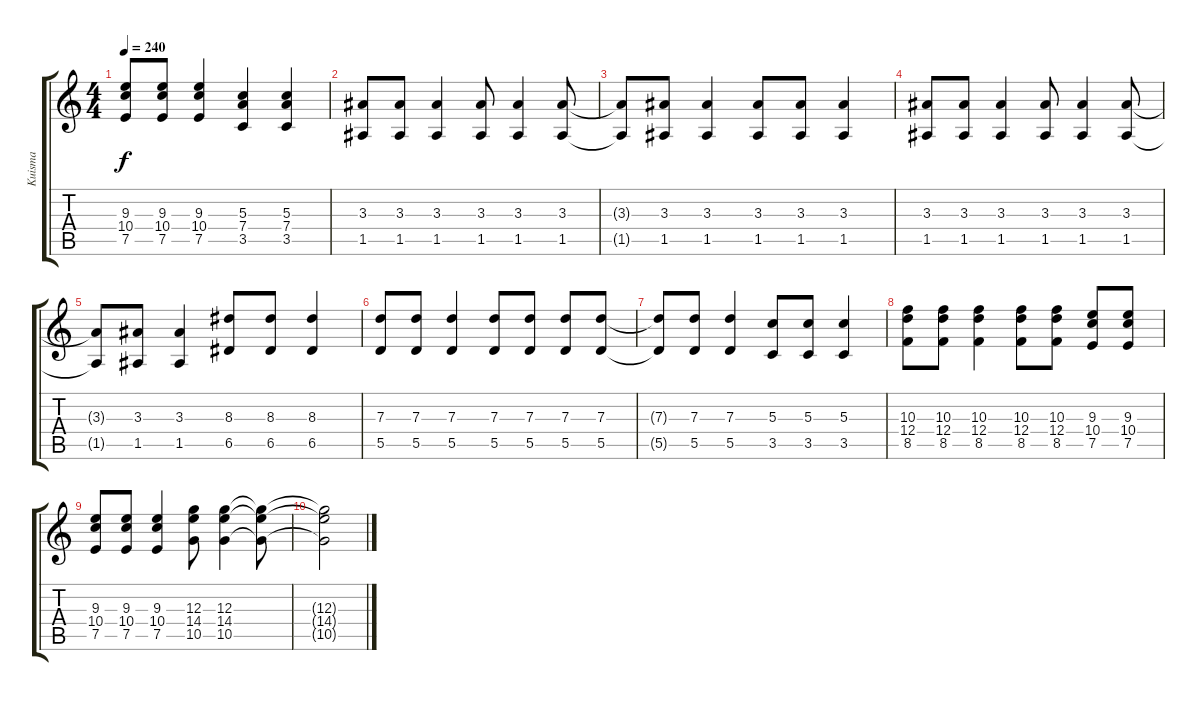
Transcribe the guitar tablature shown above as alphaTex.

\track ("Kuisma" "Kuisma") {instrument electricguitarjazz}
\staff {score tabs}
\tuning (E4 B3 G3 D3 A2 D2) {hide}
\ts (4 4)
\tempo 240
\clef g2
\ks c
(9.3{t} 10.4{t} 7.5{t}).8{dy f} (9.3 10.4 7.5).8 (9.3 10.4 7.5).4 (5.3 7.4 3.5).4 (5.3 7.4 3.5).4 |
(3.3 1.5).8 (3.3 1.5).8 (3.3 1.5).4 (3.3 1.5).8 (3.3 1.5).4 (3.3 1.5).8 |
(3.3{t} 1.5{t}).8 (3.3 1.5).8 (3.3 1.5).4 (3.3 1.5).8 (3.3 1.5).8 (3.3 1.5).4 |
(3.3 1.5).8 (3.3 1.5).8 (3.3 1.5).4 (3.3 1.5).8 (3.3 1.5).4 (3.3 1.5).8 |
(3.3{t} 1.5{t}).8 (3.3 1.5).8 (3.3 1.5).4 (8.3 6.5).8 (8.3 6.5).8 (8.3 6.5).4 |
(7.3 5.5).8 (7.3 5.5).8 (7.3 5.5).4 (7.3 5.5).8 (7.3 5.5).8 (7.3 5.5).8 (7.3 5.5).8 |
(7.3{t} 5.5{t}).8 (7.3 5.5).8 (7.3 5.5).4 (5.3 3.5).8 (5.3 3.5).8 (5.3 3.5).4 |
(10.3 12.4 8.5).8 (10.3 12.4 8.5).8 (10.3 12.4 8.5).4 (10.3 12.4 8.5).8 (10.3 12.4 8.5).8 (9.3 10.4 7.5).8 (9.3 10.4 7.5).8 |
(9.3 10.4 7.5).8 (9.3 10.4 7.5).8 (9.3 10.4 7.5).4 (12.3 14.4 10.5).8 (12.3 14.4 10.5).4 (12.3{t} 14.4{t} 10.5{t}).8 |
(12.3{t} 14.4{t} 10.5{t}).2
